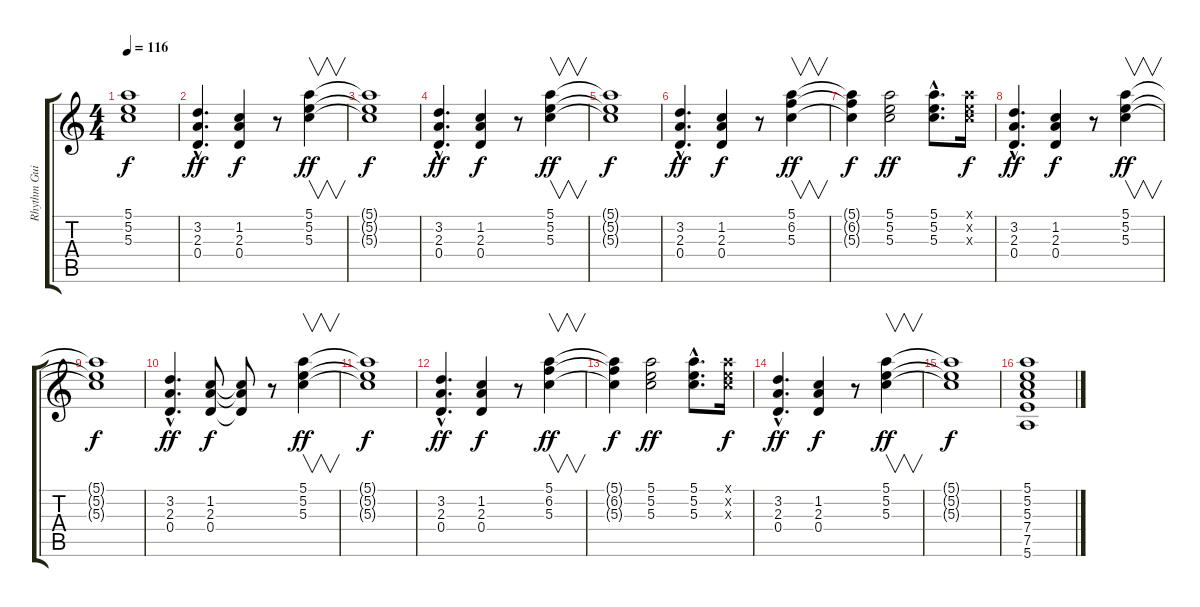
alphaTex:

\track ("Rhythm Guitar 1" "Rhythm Gui") {instrument distortionguitar}
\staff {score tabs}
\tuning (E4 B3 G3 D3 A2 E2) {hide}
\ts (4 4)
\tempo 116
\clef g2
\ks c
(5.1{t} 5.2{t} 5.3{t}).1{dy f} |
(3.2{hac} 2.3{hac} 0.4{hac}).4{d dy ff} (1.2 2.3 0.4).4{dy f} r.8 (5.1 5.2 5.3).4{v dy ff} |
(5.1{t} 5.2{t} 5.3{t}).1{dy f} |
(3.2{hac} 2.3{hac} 0.4{hac}).4{d dy ff} (1.2 2.3 0.4).4{dy f} r.8 (5.1 5.2 5.3).4{v dy ff} |
(5.1{t} 5.2{t} 5.3{t}).1{dy f} |
(3.2{hac} 2.3{hac} 0.4{hac}).4{d dy ff} (1.2 2.3 0.4).4{dy f} r.8 (5.1 6.2 5.3).4{v dy ff} |
(5.1{t} 6.2{t} 5.3{t}).4{dy f} (5.1 5.2 5.3).2{dy ff} (5.1{hac} 5.2{hac} 5.3{hac}).8{d} (5.1{x} 5.2{x} 5.3{x}).16{dy f} |
(3.2{hac} 2.3{hac} 0.4{hac}).4{d dy ff} (1.2 2.3 0.4).4{dy f} r.8 (5.1 5.2 5.3).4{v dy ff} |
(5.1{t} 5.2{t} 5.3{t}).1{dy f} |
(3.2{hac} 2.3{hac} 0.4{hac}).4{d dy ff} (1.2 2.3 0.4).8{dy f} (1.2{t} 2.3{t} 0.4{t}).8 r.8 (5.1 5.2 5.3).4{v dy ff} |
(5.1{t} 5.2{t} 5.3{t}).1{dy f} |
(3.2{hac} 2.3{hac} 0.4{hac}).4{d dy ff} (1.2 2.3 0.4).4{dy f} r.8 (5.1 6.2 5.3).4{v dy ff} |
(5.1{t} 6.2{t} 5.3{t}).4{dy f} (5.1 5.2 5.3).2{dy ff} (5.1{hac} 5.2{hac} 5.3{hac}).8{d} (5.1{x} 5.2{x} 5.3{x}).16{dy f} |
(3.2{hac} 2.3{hac} 0.4{hac}).4{d dy ff} (1.2 2.3 0.4).4{dy f} r.8 (5.1 5.2 5.3).4{v dy ff} |
(5.1{t} 5.2{t} 5.3{t}).1{dy f} |
(5.1 5.2 5.3 7.4 7.5 5.6).1
